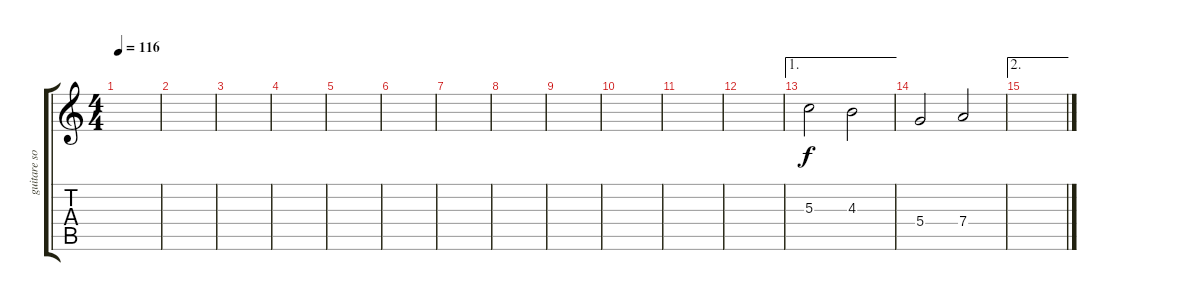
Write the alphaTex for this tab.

\track ("guitare solo" "guitare so") {instrument overdrivenguitar}
\staff {score tabs}
\tuning (E4 B3 G3 D3 A2 E2) {hide}
\ts (4 4)
\tempo 116
\clef g2
\ks c
|
|
|
|
|
|
|
|
|
|
|
|
\ae 1
5.3.2 4.3.2 |
5.4.2 7.4.2 |
\ae 2
